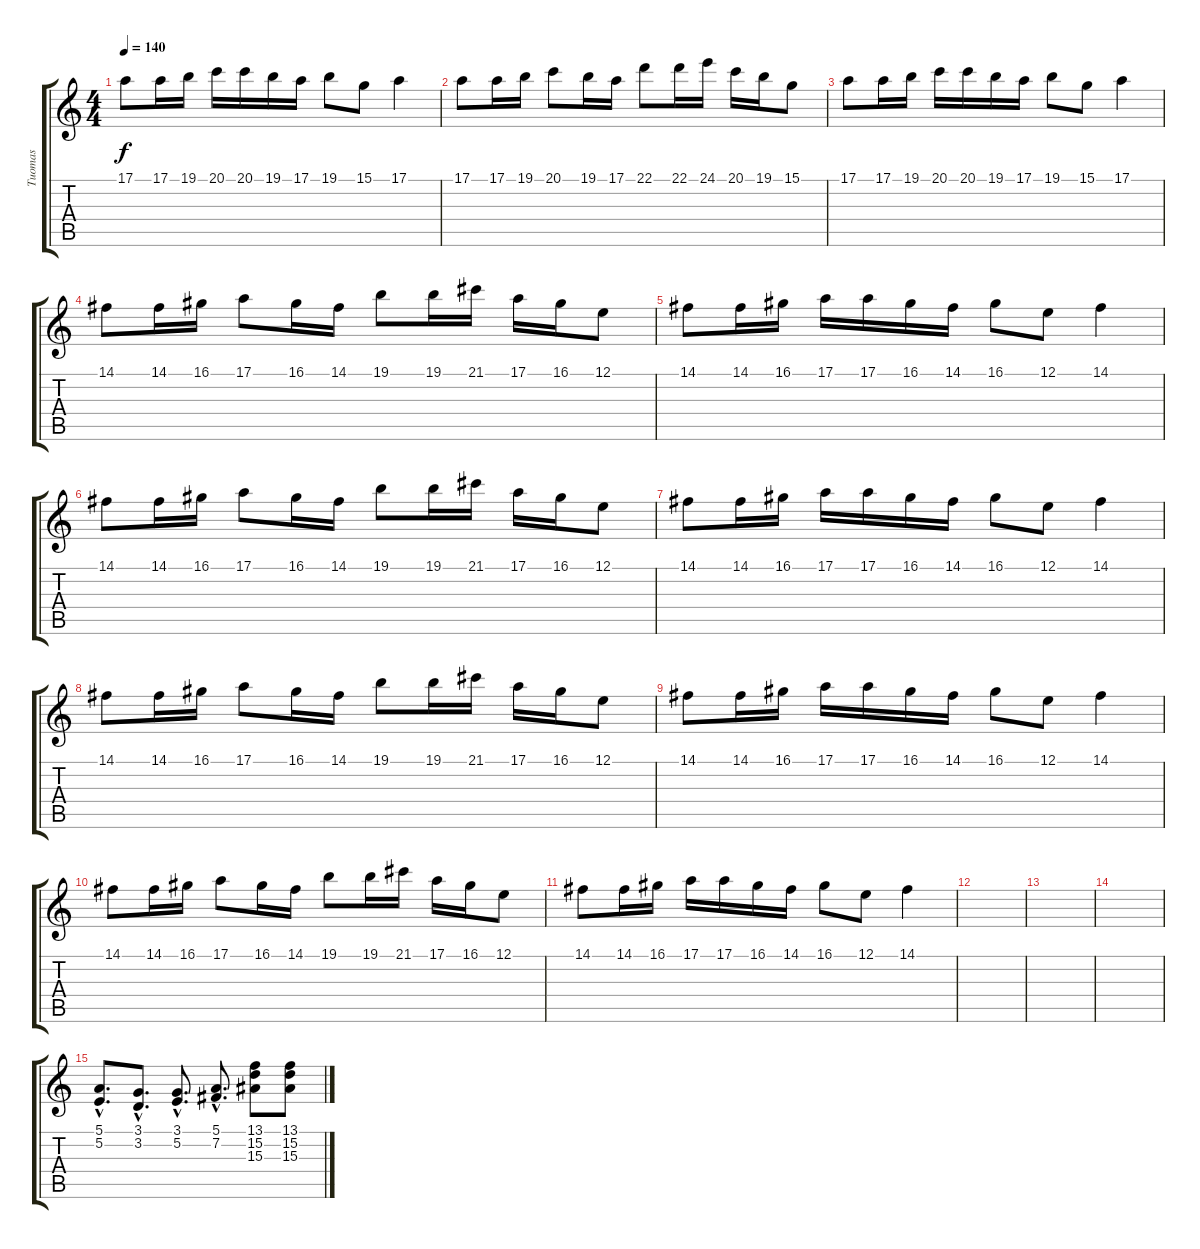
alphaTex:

\track ("Tuomas" "Tuomas") {instrument stringensemble1}
\staff {score tabs}
\tuning (E4 B3 G3 D3 A2 E2) {hide}
\ts (4 4)
\tempo 140
\clef g2
\ks c
17.1.8{dy f} 17.1.16 19.1.16 20.1.16 20.1.16 19.1.16 17.1.16 19.1.8 15.1.8 17.1.4 |
17.1.8 17.1.16 19.1.16 20.1.8 19.1.16 17.1.16 22.1.8 22.1.16 24.1.16 20.1.16 19.1.16 15.1.8 |
17.1.8 17.1.16 19.1.16 20.1.16 20.1.16 19.1.16 17.1.16 19.1.8 15.1.8 17.1.4 |
14.1.8{instrument flute} 14.1.16 16.1.16 17.1.8 16.1.16 14.1.16 19.1.8 19.1.16 21.1.16 17.1.16 16.1.16 12.1.8 |
14.1.8 14.1.16 16.1.16 17.1.16 17.1.16 16.1.16 14.1.16 16.1.8 12.1.8 14.1.4 |
14.1.8 14.1.16 16.1.16 17.1.8 16.1.16 14.1.16 19.1.8 19.1.16 21.1.16 17.1.16 16.1.16 12.1.8 |
14.1.8 14.1.16 16.1.16 17.1.16 17.1.16 16.1.16 14.1.16 16.1.8 12.1.8 14.1.4 |
14.1.8 14.1.16 16.1.16 17.1.8 16.1.16 14.1.16 19.1.8 19.1.16 21.1.16 17.1.16 16.1.16 12.1.8 |
14.1.8 14.1.16 16.1.16 17.1.16 17.1.16 16.1.16 14.1.16 16.1.8 12.1.8 14.1.4 |
14.1.8 14.1.16 16.1.16 17.1.8 16.1.16 14.1.16 19.1.8 19.1.16 21.1.16 17.1.16 16.1.16 12.1.8 |
14.1.8 14.1.16 16.1.16 17.1.16 17.1.16 16.1.16 14.1.16 16.1.8 12.1.8 14.1.4 |
|
|
|
(5.1{hac} 5.2{hac}).8{d} (3.1{hac} 3.2{hac}).8{d} (3.1{hac} 5.2{hac}).8{d} (5.1{hac} 7.2{hac}).8{d} (13.1 15.2 15.3).8 (13.1 15.2 15.3).8
